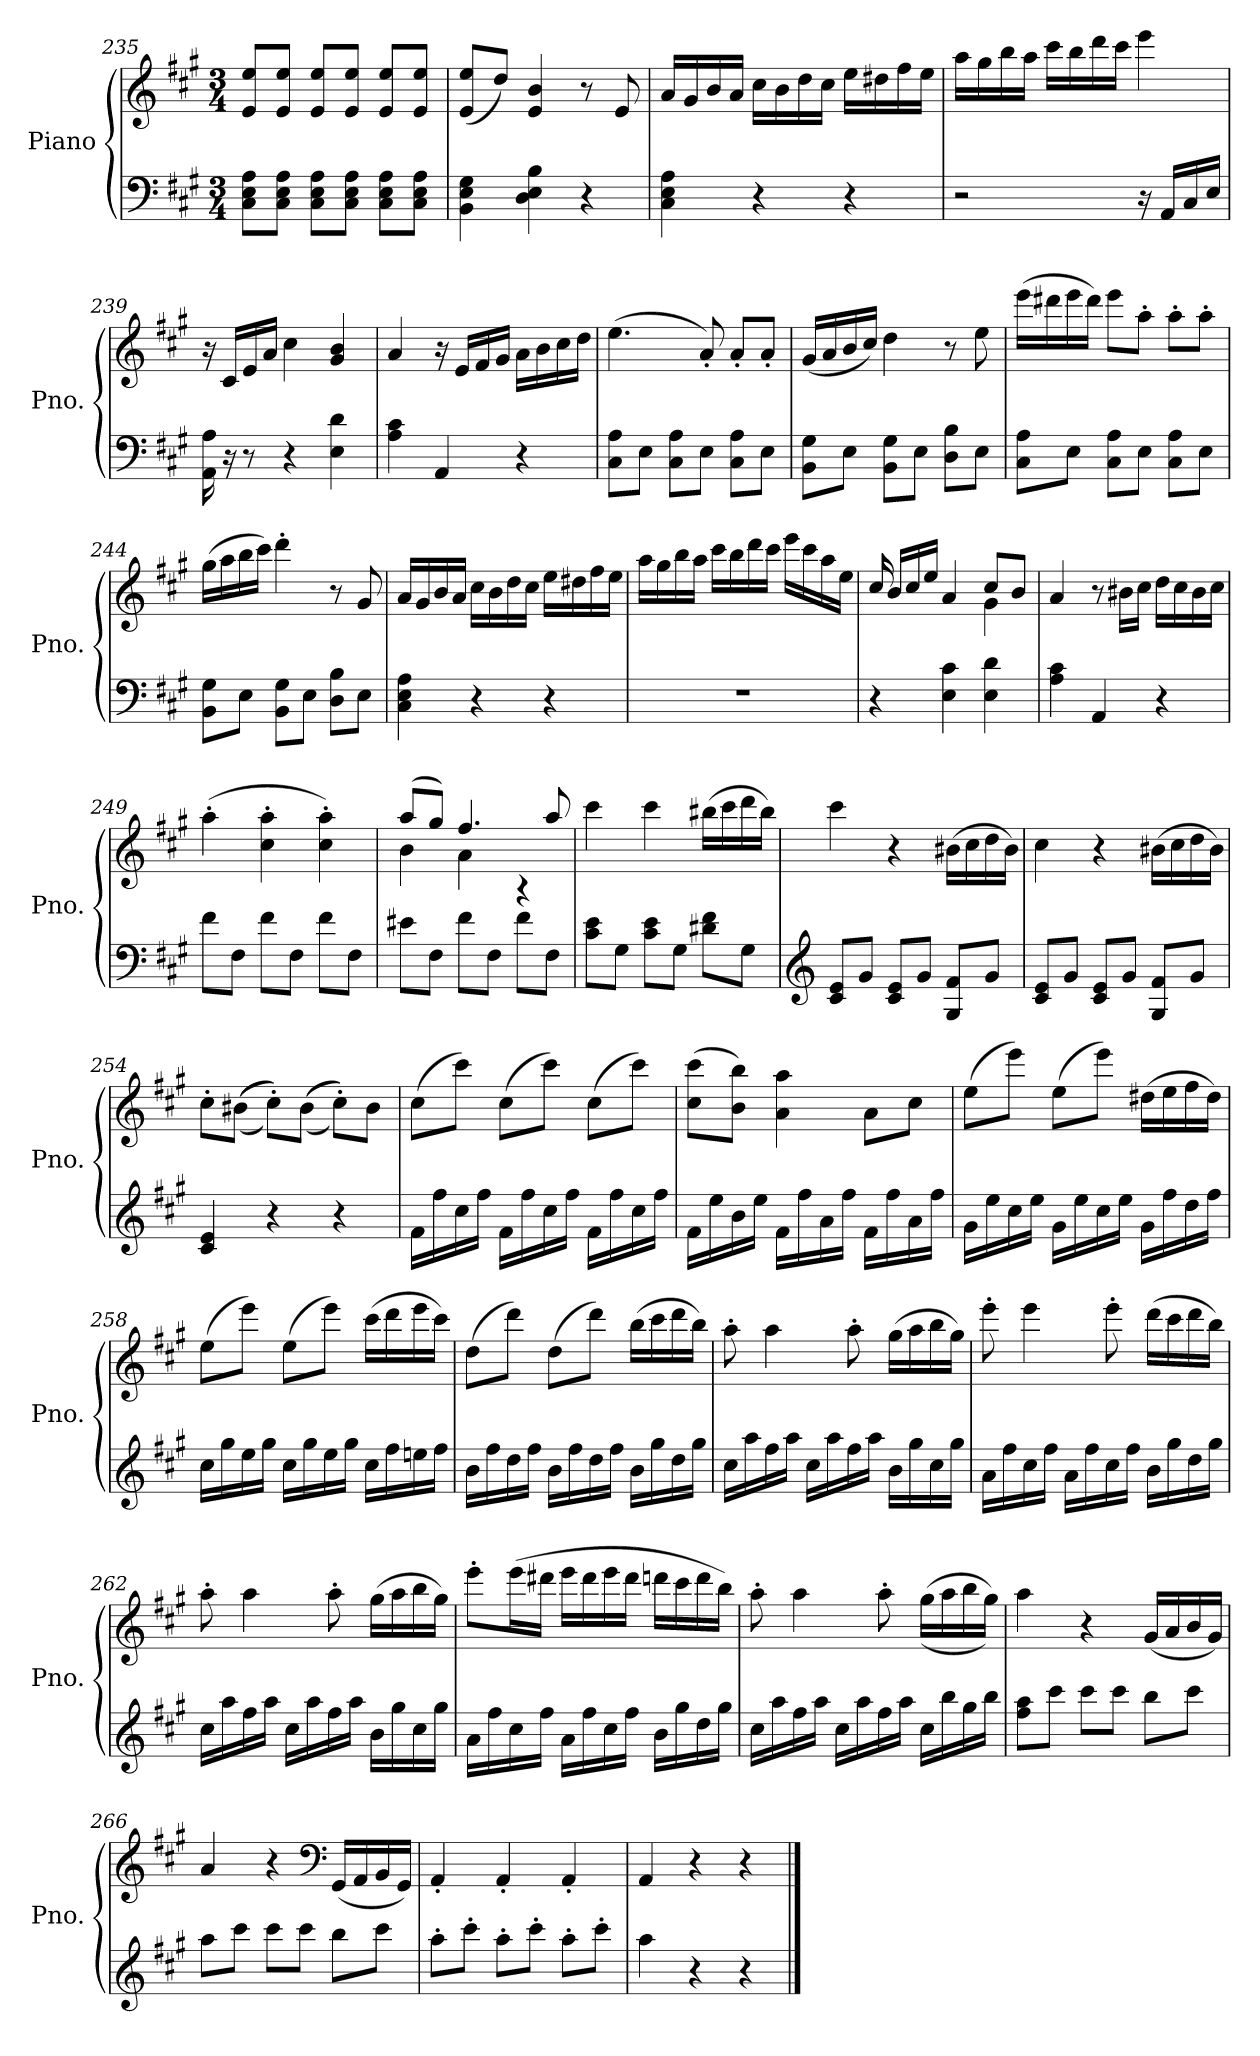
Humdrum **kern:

**kern	**kern
*part1	*part1
*staff2	*staff1
*I"Piano	*
*I'Pno.	*
*clefF4	*clefG2
*k[f#c#g#]	*k[f#c#g#]
*M3/4	*M3/4
=235	=235
8C#\ 8E\ 8A\L	8e/ 8ee/L
8C#\ 8E\ 8A\J	8e/ 8ee/J
8C#\ 8E\ 8A\L	8e/ 8ee/L
8C#\ 8E\ 8A\J	8e/ 8ee/J
8C#\ 8E\ 8A\L	8e/ 8ee/L
8C#\ 8E\ 8A\J	8e/ 8ee/J
=236	=236
4BB\ 4E\ 4G#\	(<8e/ 8ee/L
.	8dd/J)
4D\ 4E\ 4B\	4e/ 4b/
4r	8r
.	8e/
=237	=237
4C#\ 4E\ 4A\	16a/LL
.	16g#/
.	16b/
.	16a/JJ
4r	16cc#\LL
.	16b\
.	16dd\
.	16cc#\JJ
4r	16ee\LL
.	16dd#X\
.	16ff#\
.	16ee\JJ
=238	=238
2r	16aa\LL
.	16gg#\
.	16bb\
.	16aa\JJ
.	16ccc#\LL
.	16bb\
.	16ddd\
.	16ccc#\JJ
16r	4eee\
16AA/LL	.
16C#/	.
16E/JJ	.
=239	=239
16AA\ 16A\	16r
16r	16c#/LL
8r	16e/
.	16a/JJ
4r	4cc#\
4E\ 4d\	4g#/ 4b/
=240	=240
4A\ 4c#\	4a/
4AA/	16r
.	16e/LL
.	16f#/
.	16g#/JJ
4r	16a\LL
.	16b\
.	16cc#\
.	16dd\JJ
=241	=241
8C#\ 8A\L	(>4.ee\
8E\J	.
8C#\ 8A\L	.
8E\J	8a'/)
8C#\ 8A\L	8a'/L
8E\J	8a'/J
=242	=242
8BB\ 8G#\L	(<16g#/LL
.	16a/
8E\J	16b/
.	16cc#/JJ)
8BB\ 8G#\L	4dd\
8E\J	.
8D\ 8B\L	8r
8E\J	8ee\
=243	=243
8C#\ 8A\L	(>16eee\LL
.	16ddd#X\
8E\J	16eee\
.	16ddd#\JJ)
8C#\ 8A\L	8eee\L
8E\J	8aa'\J
8C#\ 8A\L	8aa'\L
8E\J	8aa'\J
=244	=244
8BB\ 8G#\L	(>16gg#\LL
.	16aa\
8E\J	16bb\
.	16ccc#\JJ)
8BB\ 8G#\L	4ddd'\
8E\J	.
8D\ 8B\L	8r
8E\J	8g#/
=245	=245
4C#\ 4E\ 4A\	16a/LL
.	16g#/
.	16b/
.	16a/JJ
4r	16cc#\LL
.	16b\
.	16dd\
.	16cc#\JJ
4r	16ee\LL
.	16dd#X\
.	16ff#\
.	16ee\JJ
=246	=246
2.r	16aa\LL
.	16gg#\
.	16bb\
.	16aa\JJ
.	16ccc#\LL
.	16bb\
.	16ddd\
.	16ccc#\JJ
.	16eee\LL
.	16ccc#\
.	16aa\
.	16ee\JJ
=247	=247
*^	*^
2ryy	4r	16cc#/	2ryy
.	.	16b/LL	.
.	.	16cc#/	.
.	.	16ee/JJ	.
.	4E\ 4c#\	4a/	.
4ryy	4E\ 4d\	8cc#/L	4g#\
.	.	8b/J	.
*v	*v	*	*
*	*v	*v
=248	=248
4A\ 4c#\	4a/
4AA/	8r
.	16b#X\LL
.	16cc#\JJ
4r	16dd\LL
.	16cc#\
.	16b#\
.	16cc#\JJ
=249	=249
8f#\L	(>4aa'\
8F#\J	.
8f#\L	4cc#\' 4aa\'
8F#\J	.
8f#\L	4cc#\' 4aa\')
8F#\J	.
=250	=250
*^	*^
2ryy	8e#X\L	(>8aa/L	4b\
.	8F#\J	8gg#/J)	.
.	8f#\L	4.ff#/	4a\
.	8F#\J	.	.
4r	8f#\L	.	4ryy
.	8F#\J	8aa/	.
*v	*v	*	*
*	*v	*v
=251	=251
8c#\ 8e\L	4ccc#\
8G#\J	.
8c#\ 8e\L	4ccc#\
8G#\J	.
8d#X\ 8f#\L	(>16bb#X\LL
.	16ccc#\
8G#\J	16ddd\
.	16bb#\JJ)
=252	=252
*clefG2	*
8c#/ 8e/L	4ccc#\
8g#/J	.
8c#/ 8e/L	4r
8g#/J	.
8G#/ 8f#/L	(>16b#X\LL
.	16cc#\
8g#/J	16dd\
.	16b#\JJ)
=253	=253
8c#/ 8e/L	4cc#\
8g#/J	.
8c#/ 8e/L	4r
8g#/J	.
8G#/ 8f#/L	(>16b#X\LL
.	16cc#\
8g#/J	16dd\
.	16b#\JJ)
=254	=254
4c#/ 4e/	8cc#'\L
.	(>(>(>8b#X\J
4r	8cc#'\L)))
.	(>(>(>8b#\J
4r	8cc#'\L)))
.	8b#\J
=255	=255
16f#\LL	(>8cc#\L
16ff#\	.
16cc#\	8ccc#\J)
16ff#\JJ	.
16f#\LL	(>8cc#\L
16ff#\	.
16cc#\	8ccc#\J)
16ff#\JJ	.
16f#\LL	(>8cc#\L
16ff#\	.
16cc#\	8ccc#\J)
16ff#\JJ	.
=256	=256
16f#\LL	(>8cc#\ 8ccc#\L
16ee\	.
16b\	8b\ 8bb\J)
16ee\JJ	.
16f#\LL	4a\ 4aa\
16ff#\	.
16a\	.
16ff#\JJ	.
16f#\LL	8a\L
16ff#\	.
16a\	8cc#\J
16ff#\JJ	.
=257	=257
16g#\LL	(>8ee\L
16ee\	.
16cc#\	8eee\J)
16ee\JJ	.
16g#\LL	(>8ee\L
16ee\	.
16cc#\	8eee\J)
16ee\JJ	.
16g#\LL	(>16dd#X\LL
16ff#\	16ee\
16dd\	16ff#\
16ff#\JJ	16dd#\JJ)
=258	=258
16cc#\LL	(>8ee\L
16gg#\	.
16ee\	8eee\J)
16gg#\JJ	.
16cc#\LL	(>8ee\L
16gg#\	.
16ee\	8eee\J)
16gg#\JJ	.
16cc#\LL	(>16ccc#\LL
16ff#\	16ddd\
16een\	16eee\
16ff#\JJ	16ccc#\JJ)
=259	=259
16b\LL	(>8dd\L
16ff#\	.
16dd\	8ddd\J)
16ff#\JJ	.
16b\LL	(>8dd\L
16ff#\	.
16dd\	8ddd\J)
16ff#\JJ	.
16b\LL	(>16bb\LL
16gg#\	16ccc#\
16dd\	16ddd\
16gg#\JJ	16bb\JJ)
=260	=260
16cc#\LL	8aa'\
16aa\	.
16ff#\	4aa\
16aa\JJ	.
16cc#\LL	.
16aa\	.
16ff#\	8aa'\
16aa\JJ	.
16b\LL	(>16gg#\LL
16gg#\	16aa\
16cc#\	16bb\
16gg#\JJ	16gg#\JJ)
=261	=261
16a\LL	8eee'\
16ff#\	.
16cc#\	4eee\
16ff#\JJ	.
16a\LL	.
16ff#\	.
16cc#\	8eee'\
16ff#\JJ	.
16b\LL	(>16ddd\LL
16gg#\	16ccc#\
16dd\	16ddd\
16gg#\JJ	16bb\JJ)
=262	=262
16cc#\LL	8aa'\
16aa\	.
16ff#\	4aa\
16aa\JJ	.
16cc#\LL	.
16aa\	.
16ff#\	8aa'\
16aa\JJ	.
16b\LL	(>16gg#\LL
16gg#\	16aa\
16cc#\	16bb\
16gg#\JJ	16gg#\JJ)
=263	=263
16a\LL	8eee'\L
16ff#\	.
16cc#\	(>16eee\L
16ff#\JJ	16ddd#X\JJ
16a\LL	16eee\LL
16ff#\	16ddd#\
16cc#\	16eee\
16ff#\JJ	16ddd#\JJ
16b\LL	16dddn\LL
16gg#\	16ccc#\
16dd\	16ddd\
16gg#\JJ	16bb\JJ)
=264	=264
16cc#\LL	8aa'\
16aa\	.
16ff#\	4aa\
16aa\JJ	.
16cc#\LL	.
16aa\	.
16ff#\	8aa'\
16aa\JJ	.
16cc#\LL	(>(>16gg#\LL
16bb\	16aa\
16gg#\	16bb\
16bb\JJ	16gg#\JJ))
=265	=265
8ff#\ 8aa\L	4aa\
8ccc#\J	.
8ccc#\L	4r
8ccc#\J	.
8bb\L	(<16g#/LL
.	16a/
8ccc#\J	16b/
.	16g#/JJ)
=266	=266
8aa\L	4a/
8ccc#\J	.
8ccc#\L	4r
8ccc#\J	.
*	*clefF4
8bb\L	(<16GG#/LL
.	16AA/
8ccc#\J	16BB/
.	16GG#/JJ)
=267	=267
8aa'\L	4AA'/
8ccc#'\J	.
8aa'\L	4AA'/
8ccc#'\J	.
8aa'\L	4AA'/
8ccc#'\J	.
=268	=268
4aa\	4AA/
4r	4r
4r	4r
==	==
*-	*-
